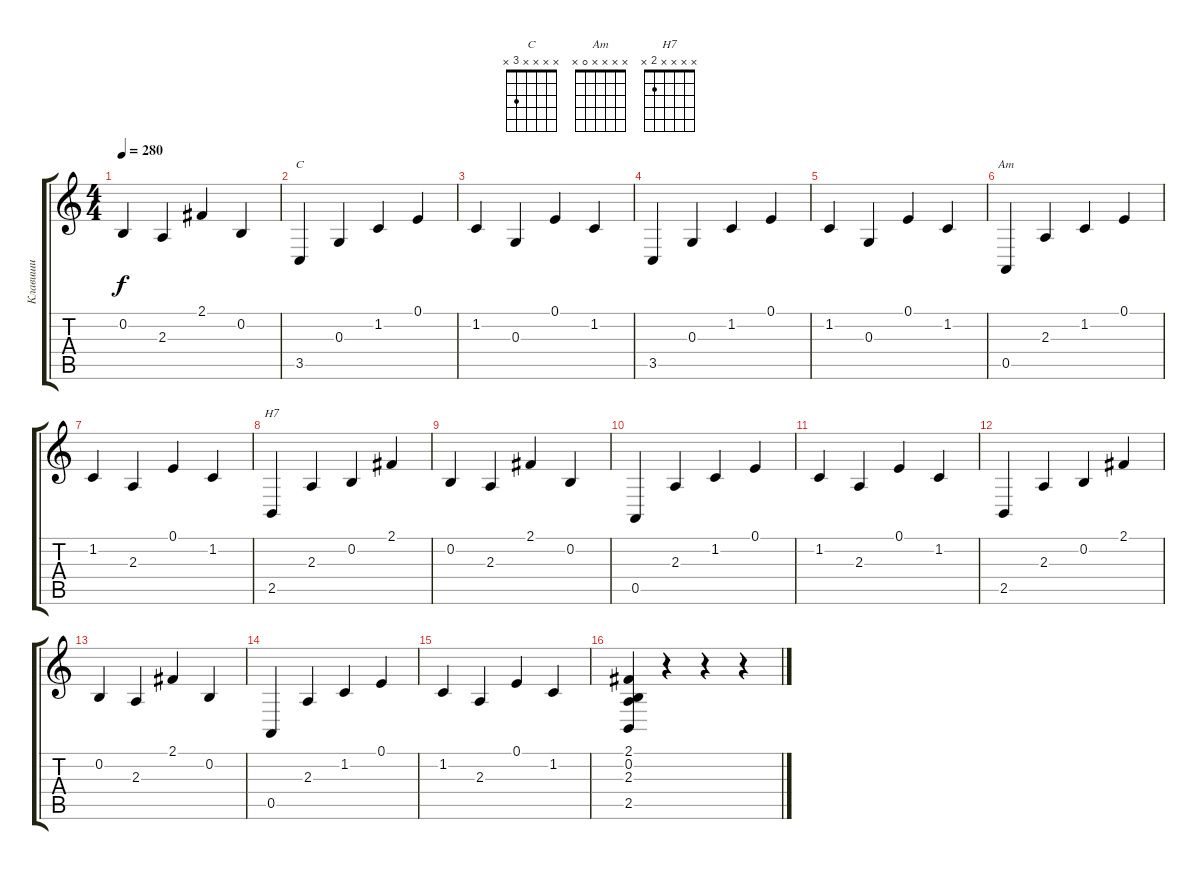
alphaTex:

\track ("Клавиши" "Клавиши") {instrument electricpiano1}
\staff {score tabs}
\tuning (E4 B3 G3 D3 A2 E2) {hide}
\chord ("C" x x x x 3 x)
\chord ("Am" x x x x 0 x)
\chord ("Н7" x x x x 2 x)
\ts (4 4)
\tempo 280
\clef g2
\ks c
0.2.4{dy f} 2.3.4 2.1.4 0.2.4 |
3.5.4{ch "C"} 0.3.4 1.2.4 0.1.4 |
1.2.4 0.3.4 0.1.4 1.2.4 |
3.5.4 0.3.4 1.2.4 0.1.4 |
1.2.4 0.3.4 0.1.4 1.2.4 |
0.5.4{ch "Am"} 2.3.4 1.2.4 0.1.4 |
1.2.4 2.3.4 0.1.4 1.2.4 |
2.5.4{ch "Н7"} 2.3.4 0.2.4 2.1.4 |
0.2.4 2.3.4 2.1.4 0.2.4 |
0.5.4 2.3.4 1.2.4 0.1.4 |
1.2.4 2.3.4 0.1.4 1.2.4 |
2.5.4 2.3.4 0.2.4 2.1.4 |
0.2.4 2.3.4 2.1.4 0.2.4 |
0.5.4 2.3.4 1.2.4 0.1.4 |
1.2.4 2.3.4 0.1.4 1.2.4 |
(2.1 0.2 2.3 2.5).4 r.4 r.4 r.4
